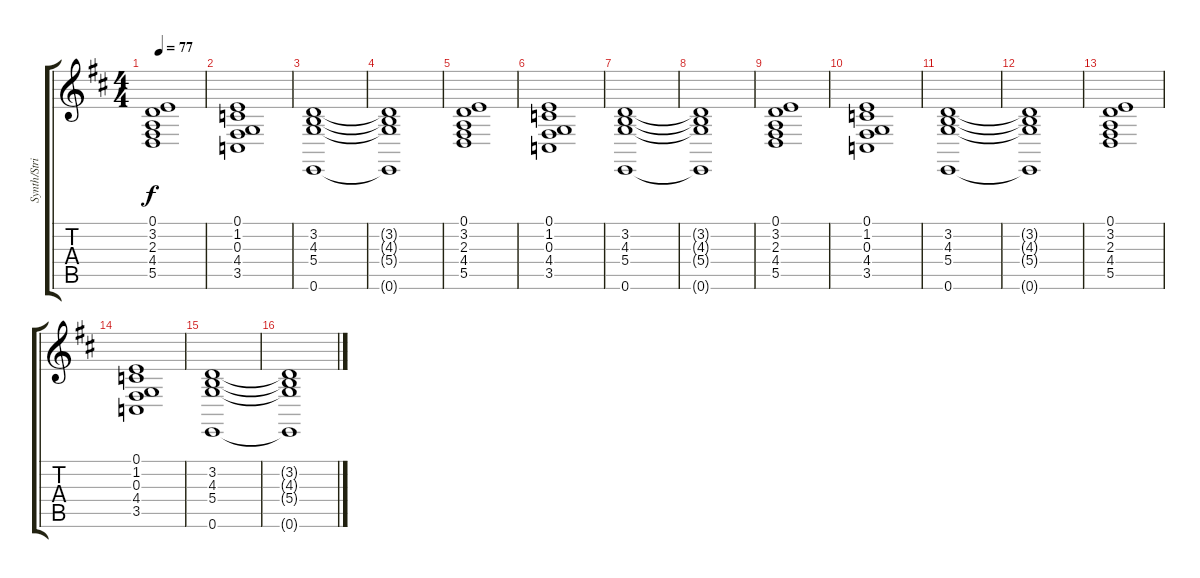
\track ("Synth/Strings" "Synth/Stri") {instrument stringensemble1}
\staff {score tabs}
\tuning (E4 B3 G3 D3 A2 E2) {hide}
\ts (4 4)
\tempo 77
\clef g2
\ks d
(0.1 3.2 2.3 4.4 5.5).1{dy f volume 7 instrument stringensemble1} |
(0.1 1.2 0.3 4.4 3.5).1 |
(3.2 4.3 5.4 0.6).1 |
(3.2{t} 4.3{t} 5.4{t} 0.6{t}).1 |
(0.1 3.2 2.3 4.4 5.5).1 |
(0.1 1.2 0.3 4.4 3.5).1 |
(3.2 4.3 5.4 0.6).1 |
(3.2{t} 4.3{t} 5.4{t} 0.6{t}).1 |
(0.1 3.2 2.3 4.4 5.5).1 |
(0.1 1.2 0.3 4.4 3.5).1 |
(3.2 4.3 5.4 0.6).1 |
(3.2{t} 4.3{t} 5.4{t} 0.6{t}).1 |
(0.1 3.2 2.3 4.4 5.5).1 |
(0.1 1.2 0.3 4.4 3.5).1 |
(3.2 4.3 5.4 0.6).1 |
(3.2{t} 4.3{t} 5.4{t} 0.6{t}).1
